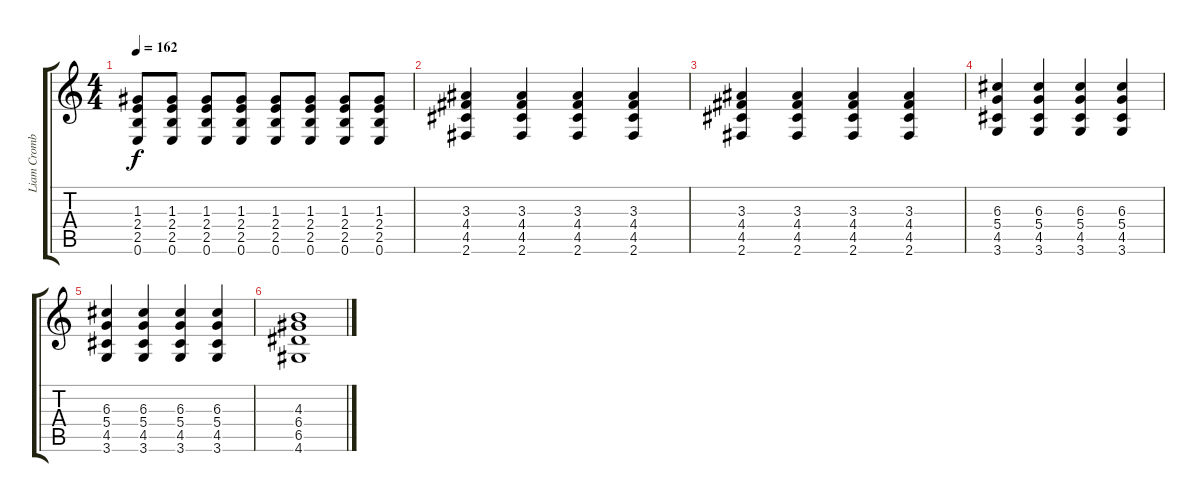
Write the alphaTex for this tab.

\track ("Liam Cromby" "Liam Cromb") {instrument overdrivenguitar}
\staff {score tabs}
\tuning (E4 B3 G3 D3 A2 E2) {hide}
\ts (4 4)
\tempo 162
\clef g2
\ks c
(1.3 2.4 2.5 0.6).8{dy f} (1.3 2.4 2.5 0.6).8 (1.3 2.4 2.5 0.6).8 (1.3 2.4 2.5 0.6).8 (1.3 2.4 2.5 0.6).8 (1.3 2.4 2.5 0.6).8 (1.3 2.4 2.5 0.6).8 (1.3 2.4 2.5 0.6).8 |
(3.3 4.4 4.5 2.6).4 (3.3 4.4 4.5 2.6).4 (3.3 4.4 4.5 2.6).4 (3.3 4.4 4.5 2.6).4 |
(3.3 4.4 4.5 2.6).4 (3.3 4.4 4.5 2.6).4 (3.3 4.4 4.5 2.6).4 (3.3 4.4 4.5 2.6).4 |
(6.3 5.4 4.5 3.6).4 (6.3 5.4 4.5 3.6).4 (6.3 5.4 4.5 3.6).4 (6.3 5.4 4.5 3.6).4 |
(6.3 5.4 4.5 3.6).4 (6.3 5.4 4.5 3.6).4 (6.3 5.4 4.5 3.6).4 (6.3 5.4 4.5 3.6).4 |
(4.3 6.4 6.5 4.6).1
